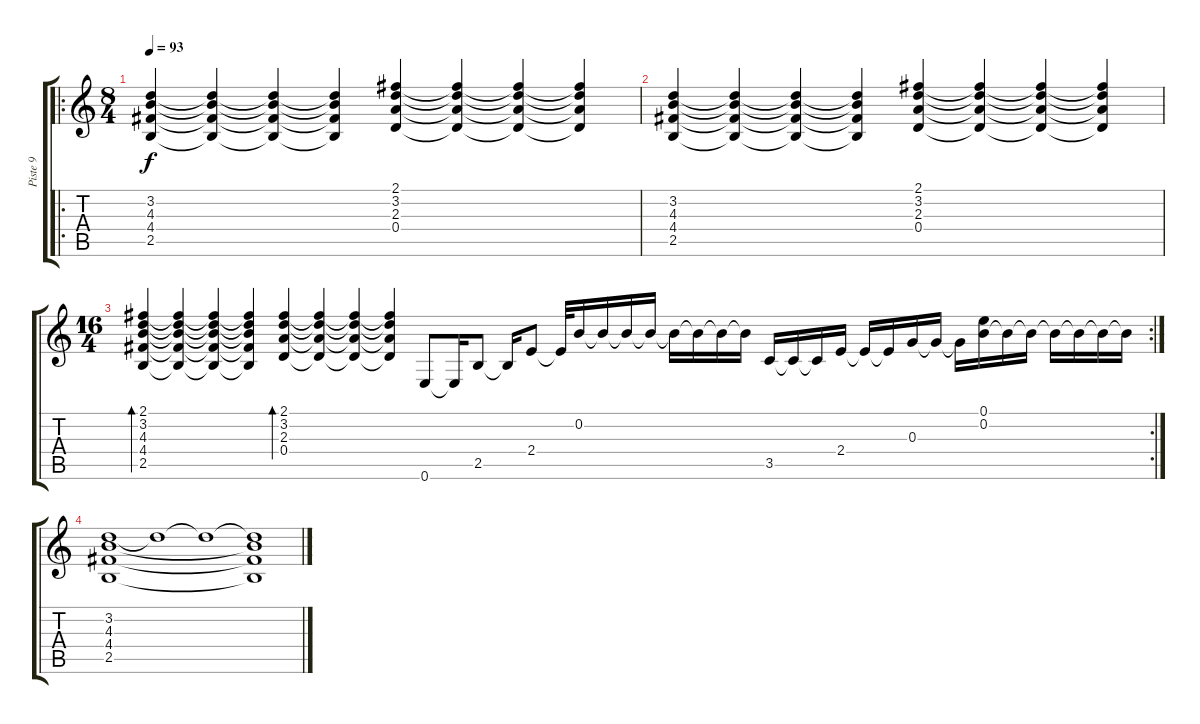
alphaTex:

\track ("Piste 9" "Piste 9") {instrument acousticguitarsteel}
\staff {score tabs}
\tuning (E4 B3 G3 D3 A2 E2) {hide}
\ro
\ts (8 4)
\tempo 93
\clef g2
\ks c
(3.2 4.3 4.4 2.5).4{dy f} (3.2{t} 4.3{t} 4.4{t} 2.5{t}).4 (3.2{t} 4.3{t} 4.4{t} 2.5{t}).4 (3.2{t} 4.3{t} 4.4{t} 2.5{t}).4 (2.1 3.2 2.3 0.4).4 (2.1{t} 3.2{t} 2.3{t} 0.4{t}).4 (2.1{t} 3.2{t} 2.3{t} 0.4{t}).4 (2.1{t} 3.2{t} 2.3{t} 0.4{t}).4 |
(3.2 4.3 4.4 2.5).4 (3.2{t} 4.3{t} 4.4{t} 2.5{t}).4 (3.2{t} 4.3{t} 4.4{t} 2.5{t}).4 (3.2{t} 4.3{t} 4.4{t} 2.5{t}).4 (2.1 3.2 2.3 0.4).4 (2.1{t} 3.2{t} 2.3{t} 0.4{t}).4 (2.1{t} 3.2{t} 2.3{t} 0.4{t}).4 (2.1{t} 3.2{t} 2.3{t} 0.4{t}).4 |
\rc 2
\ts (16 4)
(2.1 3.2 4.3 4.4 2.5).4{bd 60} (2.1{t} 3.2{t} 4.3{t} 4.4{t} 2.5{t}).4 (2.1{t} 3.2{t} 4.3{t} 4.4{t} 2.5{t}).4 (2.1{t} 3.2{t} 4.3{t} 4.4{t} 2.5{t}).4 (2.1 3.2 2.3 0.4).4{bd 60} (2.1{t} 3.2{t} 2.3{t} 0.4{t}).4 (2.1{t} 3.2{t} 2.3{t} 0.4{t}).4 (2.1{t} 3.2{t} 2.3{t} 0.4{t}).4 0.6.8 0.6{t}.16 2.5.8 2.5{t}.16 2.4.8 2.4{t}.32 0.2.16 0.2{t}.16 0.2{t}.16 0.2{t}.16 0.2{t}.16 0.2{t}.16 0.2{t}.16 0.2{t}.16 3.5.16 3.5{t}.16 3.5{t}.16 2.4.16 2.4{t}.16 2.4{t}.16 0.3.16 0.3{t}.16 0.3{t}.16 (0.1 0.2).16 0.2{t}.16 0.2{t}.16 0.2{t}.16 0.2{t}.16 0.2{t}.16 0.2{t}.16 |
(3.2 4.3 4.4 2.5).1 3.2{t}.1 3.2{t}.1 (3.2{t} 4.3{t} 4.4{t} 2.5{t}).1
